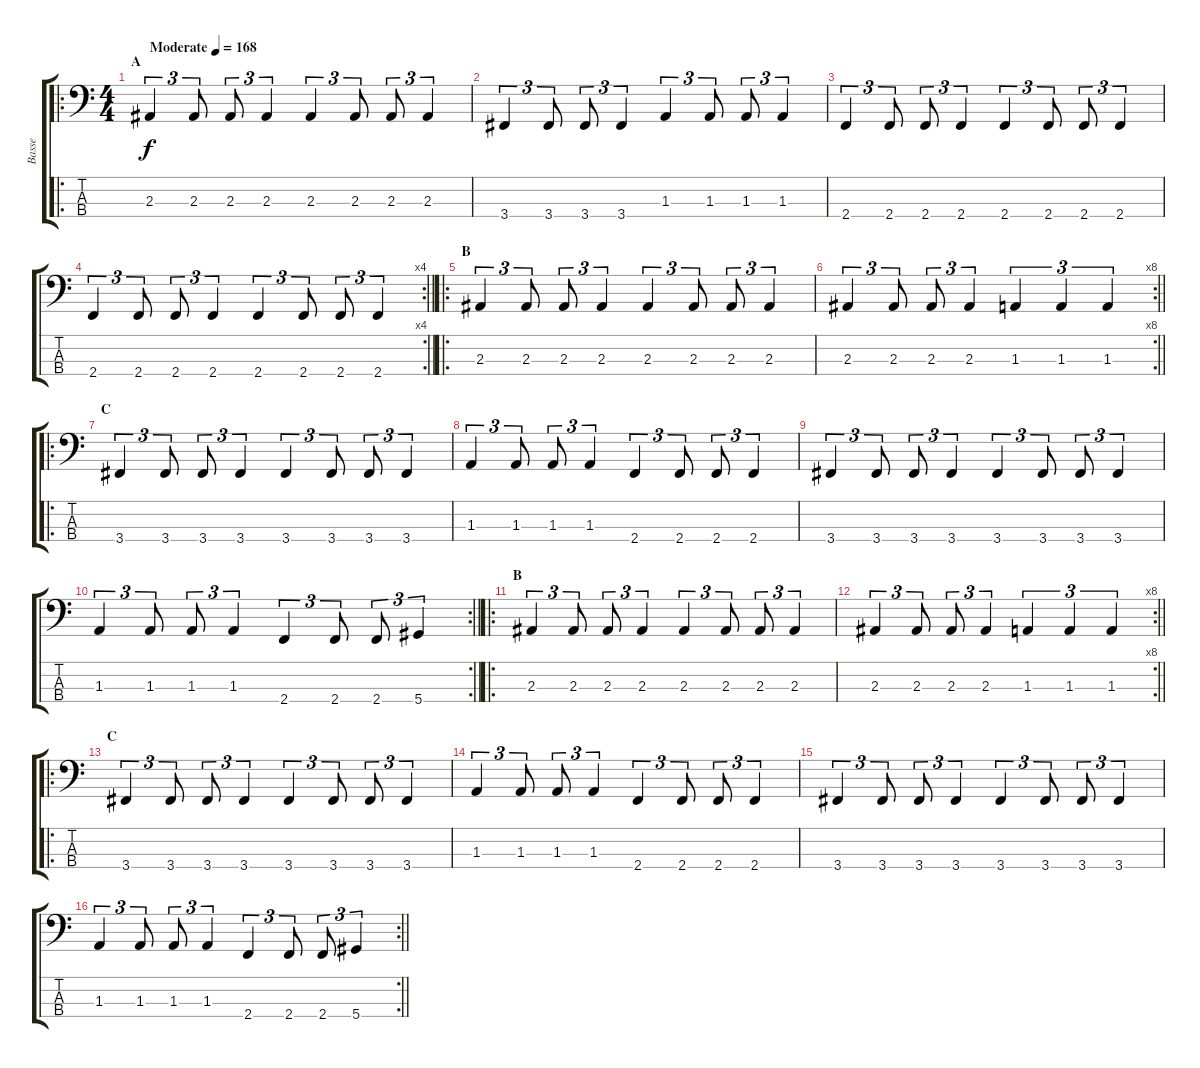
\track ("Basse" "Basse") {instrument electricbassfinger}
\staff {score tabs}
\tuning (Gb2 Db2 Ab1 Eb1) {hide}
\ro
\ts (4 4)
\section ("" "A")
\tempo (168 "Moderate")
\clef f4
\ks c
2.3.4{tu (3 2) dy f instrument electricbassfinger} 2.3.8{tu (3 2)} 2.3.8{tu (3 2)} 2.3.4{tu (3 2)} 2.3.4{tu (3 2)} 2.3.8{tu (3 2)} 2.3.8{tu (3 2)} 2.3.4{tu (3 2)} |
3.4.4{tu (3 2)} 3.4.8{tu (3 2)} 3.4.8{tu (3 2)} 3.4.4{tu (3 2)} 1.3.4{tu (3 2)} 1.3.8{tu (3 2)} 1.3.8{tu (3 2)} 1.3.4{tu (3 2)} |
2.4.4{tu (3 2)} 2.4.8{tu (3 2)} 2.4.8{tu (3 2)} 2.4.4{tu (3 2)} 2.4.4{tu (3 2)} 2.4.8{tu (3 2)} 2.4.8{tu (3 2)} 2.4.4{tu (3 2)} |
\rc 4
\barLineRight lightlight
2.4.4{tu (3 2)} 2.4.8{tu (3 2)} 2.4.8{tu (3 2)} 2.4.4{tu (3 2)} 2.4.4{tu (3 2)} 2.4.8{tu (3 2)} 2.4.8{tu (3 2)} 2.4.4{tu (3 2)} |
\ro
\section ("" "B")
2.3.4{tu (3 2)} 2.3.8{tu (3 2)} 2.3.8{tu (3 2)} 2.3.4{tu (3 2)} 2.3.4{tu (3 2)} 2.3.8{tu (3 2)} 2.3.8{tu (3 2)} 2.3.4{tu (3 2)} |
\rc 8
\barLineRight lightlight
2.3.4{tu (3 2)} 2.3.8{tu (3 2)} 2.3.8{tu (3 2)} 2.3.4{tu (3 2)} 1.3.4{tu (3 2)} 1.3.4{tu (3 2)} 1.3.4{tu (3 2)} |
\ro
\section ("" "C")
3.4.4{tu (3 2)} 3.4.8{tu (3 2)} 3.4.8{tu (3 2)} 3.4.4{tu (3 2)} 3.4.4{tu (3 2)} 3.4.8{tu (3 2)} 3.4.8{tu (3 2)} 3.4.4{tu (3 2)} |
1.3.4{tu (3 2)} 1.3.8{tu (3 2)} 1.3.8{tu (3 2)} 1.3.4{tu (3 2)} 2.4.4{tu (3 2)} 2.4.8{tu (3 2)} 2.4.8{tu (3 2)} 2.4.4{tu (3 2)} |
3.4.4{tu (3 2)} 3.4.8{tu (3 2)} 3.4.8{tu (3 2)} 3.4.4{tu (3 2)} 3.4.4{tu (3 2)} 3.4.8{tu (3 2)} 3.4.8{tu (3 2)} 3.4.4{tu (3 2)} |
\rc 2
\barLineRight lightlight
1.3.4{tu (3 2)} 1.3.8{tu (3 2)} 1.3.8{tu (3 2)} 1.3.4{tu (3 2)} 2.4.4{tu (3 2)} 2.4.8{tu (3 2)} 2.4.8{tu (3 2)} 5.4.4{tu (3 2)} |
\ro
\section ("" "B")
2.3.4{tu (3 2)} 2.3.8{tu (3 2)} 2.3.8{tu (3 2)} 2.3.4{tu (3 2)} 2.3.4{tu (3 2)} 2.3.8{tu (3 2)} 2.3.8{tu (3 2)} 2.3.4{tu (3 2)} |
\rc 8
\barLineRight lightlight
2.3.4{tu (3 2)} 2.3.8{tu (3 2)} 2.3.8{tu (3 2)} 2.3.4{tu (3 2)} 1.3.4{tu (3 2)} 1.3.4{tu (3 2)} 1.3.4{tu (3 2)} |
\ro
\section ("" "C")
3.4.4{tu (3 2)} 3.4.8{tu (3 2)} 3.4.8{tu (3 2)} 3.4.4{tu (3 2)} 3.4.4{tu (3 2)} 3.4.8{tu (3 2)} 3.4.8{tu (3 2)} 3.4.4{tu (3 2)} |
1.3.4{tu (3 2)} 1.3.8{tu (3 2)} 1.3.8{tu (3 2)} 1.3.4{tu (3 2)} 2.4.4{tu (3 2)} 2.4.8{tu (3 2)} 2.4.8{tu (3 2)} 2.4.4{tu (3 2)} |
3.4.4{tu (3 2)} 3.4.8{tu (3 2)} 3.4.8{tu (3 2)} 3.4.4{tu (3 2)} 3.4.4{tu (3 2)} 3.4.8{tu (3 2)} 3.4.8{tu (3 2)} 3.4.4{tu (3 2)} |
\rc 2
\barLineRight lightlight
1.3.4{tu (3 2)} 1.3.8{tu (3 2)} 1.3.8{tu (3 2)} 1.3.4{tu (3 2)} 2.4.4{tu (3 2)} 2.4.8{tu (3 2)} 2.4.8{tu (3 2)} 5.4.4{tu (3 2)}
